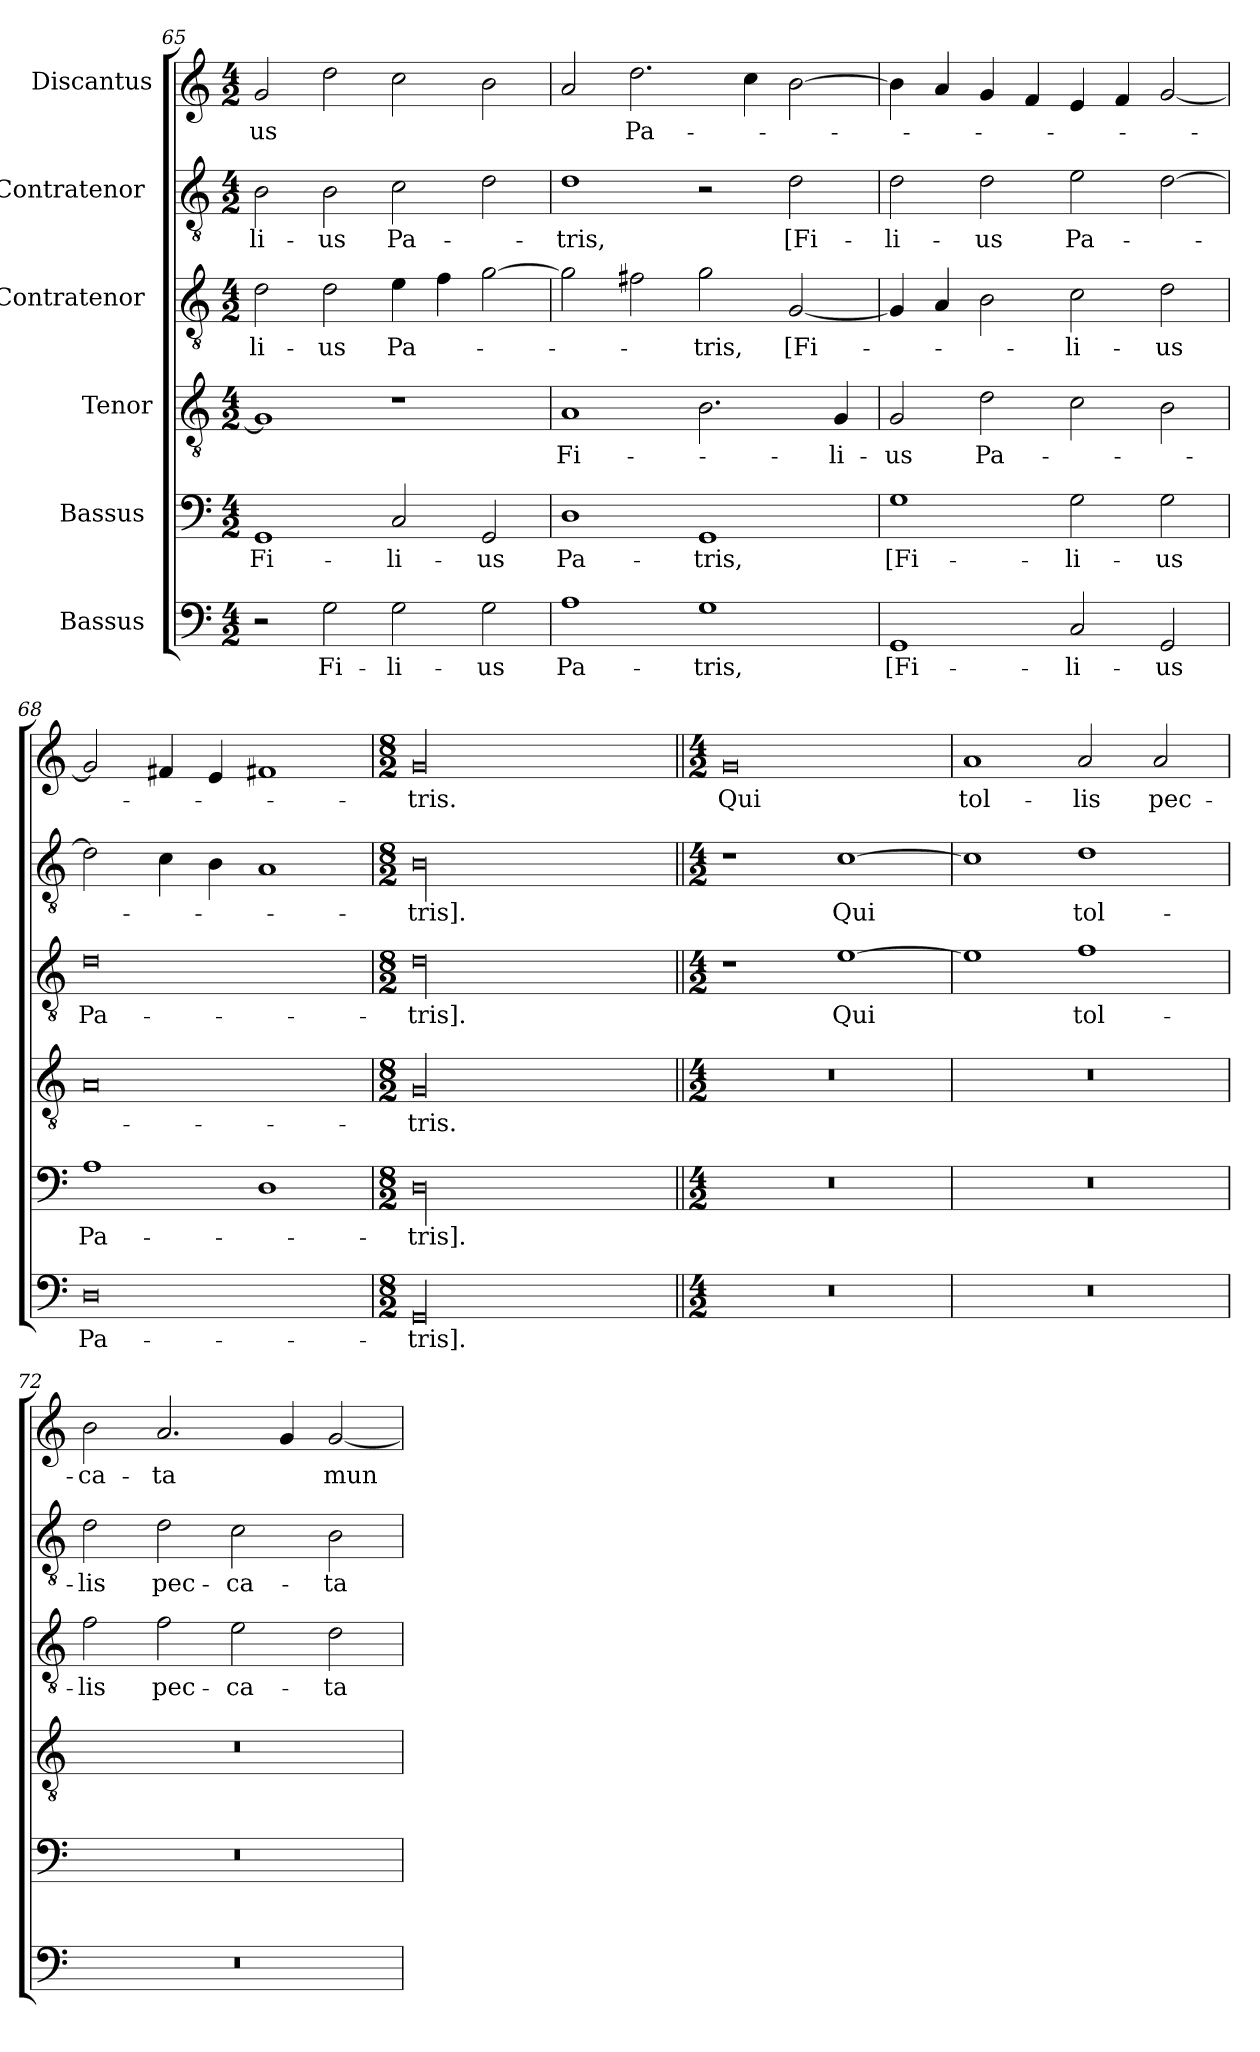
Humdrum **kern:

**kern	**text	**kern	**text	**kern	**text	**kern	**text	**kern	**text	**kern	**text
*part6	*part6	*part5	*part5	*part4	*part4	*part3	*part3	*part2	*part2	*part1	*part1
*staff6	*staff6	*staff5	*staff5	*staff4	*staff4	*staff3	*staff3	*staff2	*staff2	*staff1	*staff1
*I"Bassus [2]	*	*I"Bassus [1]	*	*I"Tenor	*	*I"Contratenor [2]	*	*I"Contratenor [1]	*	*I"Discantus	*
*clefF4	*	*clefF4	*	*clefGv2	*	*clefGv2	*	*clefGv2	*	*clefG2	*
*k[]	*	*k[]	*	*k[]	*	*k[]	*	*k[]	*	*k[]	*
*M4/2	*	*M4/2	*	*M4/2	*	*M4/2	*	*M4/2	*	*M4/2	*
=65	=65	=65	=65	=65	=65	=65	=65	=65	=65	=65	=65
2r	.	1GG/	Fi-	1G/]	.	2d\	-li-	2B\	-li-	2g/	-us
2G\	Fi-	.	.	.	.	2d\	-us	2B\	-us	2dd\	.
2G\	-li-	2C/	-li-	1r	.	4e\	Pa-	2c\	Pa-	2cc\	.
.	.	.	.	.	.	4f\	.	.	.	.	.
2G\	-us	2GG/	-us	.	.	[2g\	.	2d\	.	2b\	.
=66	=66	=66	=66	=66	=66	=66	=66	=66	=66	=66	=66
1A\	Pa-	1D\	Pa-	1A/	Fi-	2g\]	.	1d\	-tris,	2a/	.
.	.	.	.	.	.	2f#X\	.	.	.	2.dd\	Pa-
1G\	-tris,	1GG/	-tris,	2.B\	.	2g\	-tris,	2r	.	.	.
.	.	.	.	.	.	.	.	.	.	4cc\	.
.	.	.	.	.	.	[2G/	[Fi-	2d\	[Fi-	[2b\	.
.	.	.	.	4G/	-li-	.	.	.	.	.	.
=67	=67	=67	=67	=67	=67	=67	=67	=67	=67	=67	=67
1GG/	[Fi-	1G\	[Fi-	2G/	-us	4G/]	.	2d\	-li-	4b\]	.
.	.	.	.	.	.	4A/	.	.	.	4a/	.
.	.	.	.	2d\	Pa-	2B\	.	2d\	-us	4g/	.
.	.	.	.	.	.	.	.	.	.	4f/	.
2C/	-li-	2G\	-li-	2c\	.	2c\	-li-	2e\	Pa-	4e/	.
.	.	.	.	.	.	.	.	.	.	4f/	.
2GG/	-us	2G\	-us	2B\	.	2d\	-us	[2d\	.	[2g/	.
=68	=68	=68	=68	=68	=68	=68	=68	=68	=68	=68	=68
0D\	Pa-	1A\	Pa-	0A/	.	0d\	Pa-	2d\]	.	2g/]	.
.	.	.	.	.	.	.	.	4c\	.	4f#X/	.
.	.	.	.	.	.	.	.	4B\	.	4e/	.
.	.	1D\	.	.	.	.	.	1A/	.	1f#X/	.
=69	=69	=69	=69	=69	=69	=69	=69	=69	=69	=69	=69
*M8/2	*	*M8/2	*	*M8/2	*	*M8/2	*	*M8/2	*	*M8/2	*
00GG/	-tris].	00D\	-tris].	00G/	-tris.	00d\	-tris].	00B\	-tris].	00g/	-tris.
=70||	=70||	=70||	=70||	=70||	=70||	=70||	=70||	=70||	=70||	=70||	=70||
*M4/2	*	*M4/2	*	*M4/2	*	*M4/2	*	*M4/2	*	*M4/2	*
0r	.	0r	.	0r	.	1r	.	1r	.	0g/	Qui
.	.	.	.	.	.	[1e\	Qui	[1c\	Qui	.	.
=71	=71	=71	=71	=71	=71	=71	=71	=71	=71	=71	=71
0r	.	0r	.	0r	.	1e\]	.	1c\]	.	1a/	tol-
.	.	.	.	.	.	1f\	tol-	1d\	tol-	2a/	-lis
.	.	.	.	.	.	.	.	.	.	2a/	pec-
=72	=72	=72	=72	=72	=72	=72	=72	=72	=72	=72	=72
0r	.	0r	.	0r	.	2f\	-lis	2d\	-lis	2b\	-ca-
.	.	.	.	.	.	2f\	pec-	2d\	pec-	2.a/	-ta
.	.	.	.	.	.	2e\	-ca-	2c\	-ca-	.	.
.	.	.	.	.	.	.	.	.	.	4g/	.
.	.	.	.	.	.	2d\	-ta	2B\	-ta	[2g/	mun-
=	=	=	=	=	=	=	=	=	=	=	=
*-	*-	*-	*-	*-	*-	*-	*-	*-	*-	*-	*-
